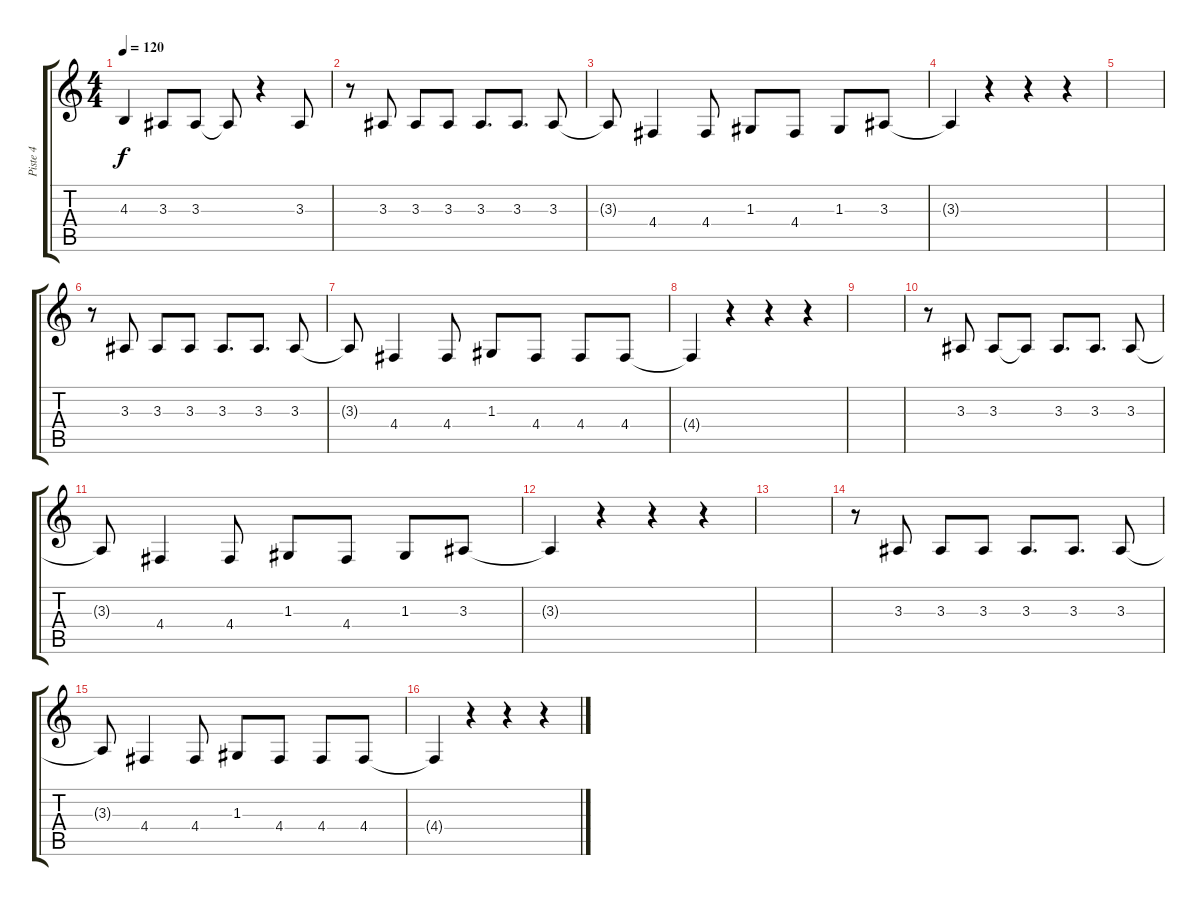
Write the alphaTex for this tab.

\track ("Piste 4" "Piste 4") {instrument altosax}
\staff {score tabs}
\tuning (E4 B3 G3 D3 A2 E2) {hide}
\ts (4 4)
\tempo 120
\clef g2
\ks c
4.3.4{dy f} 3.3.8 3.3.8 3.3{t}.8 r.4 3.3.8 |
r.8 3.3.8 3.3.8 3.3.8 3.3.8{d} 3.3.8{d} 3.3.8 |
3.3{t}.8 4.4.4 4.4.8 1.3.8 4.4.8 1.3.8 3.3.8 |
3.3{t}.4 r.4 r.4 r.4 |
|
r.8 3.3.8 3.3.8 3.3.8 3.3.8{d} 3.3.8{d} 3.3.8 |
3.3{t}.8 4.4.4 4.4.8 1.3.8 4.4.8 4.4.8 4.4.8 |
4.4{t}.4 r.4 r.4 r.4 |
|
r.8 3.3.8 3.3.8 3.3{t}.8 3.3.8{d} 3.3.8{d} 3.3.8 |
3.3{t}.8 4.4.4 4.4.8 1.3.8 4.4.8 1.3.8 3.3.8 |
3.3{t}.4 r.4 r.4 r.4 |
|
r.8 3.3.8 3.3.8 3.3.8 3.3.8{d} 3.3.8{d} 3.3.8 |
3.3{t}.8 4.4.4 4.4.8 1.3.8 4.4.8 4.4.8 4.4.8 |
4.4{t}.4 r.4 r.4 r.4
